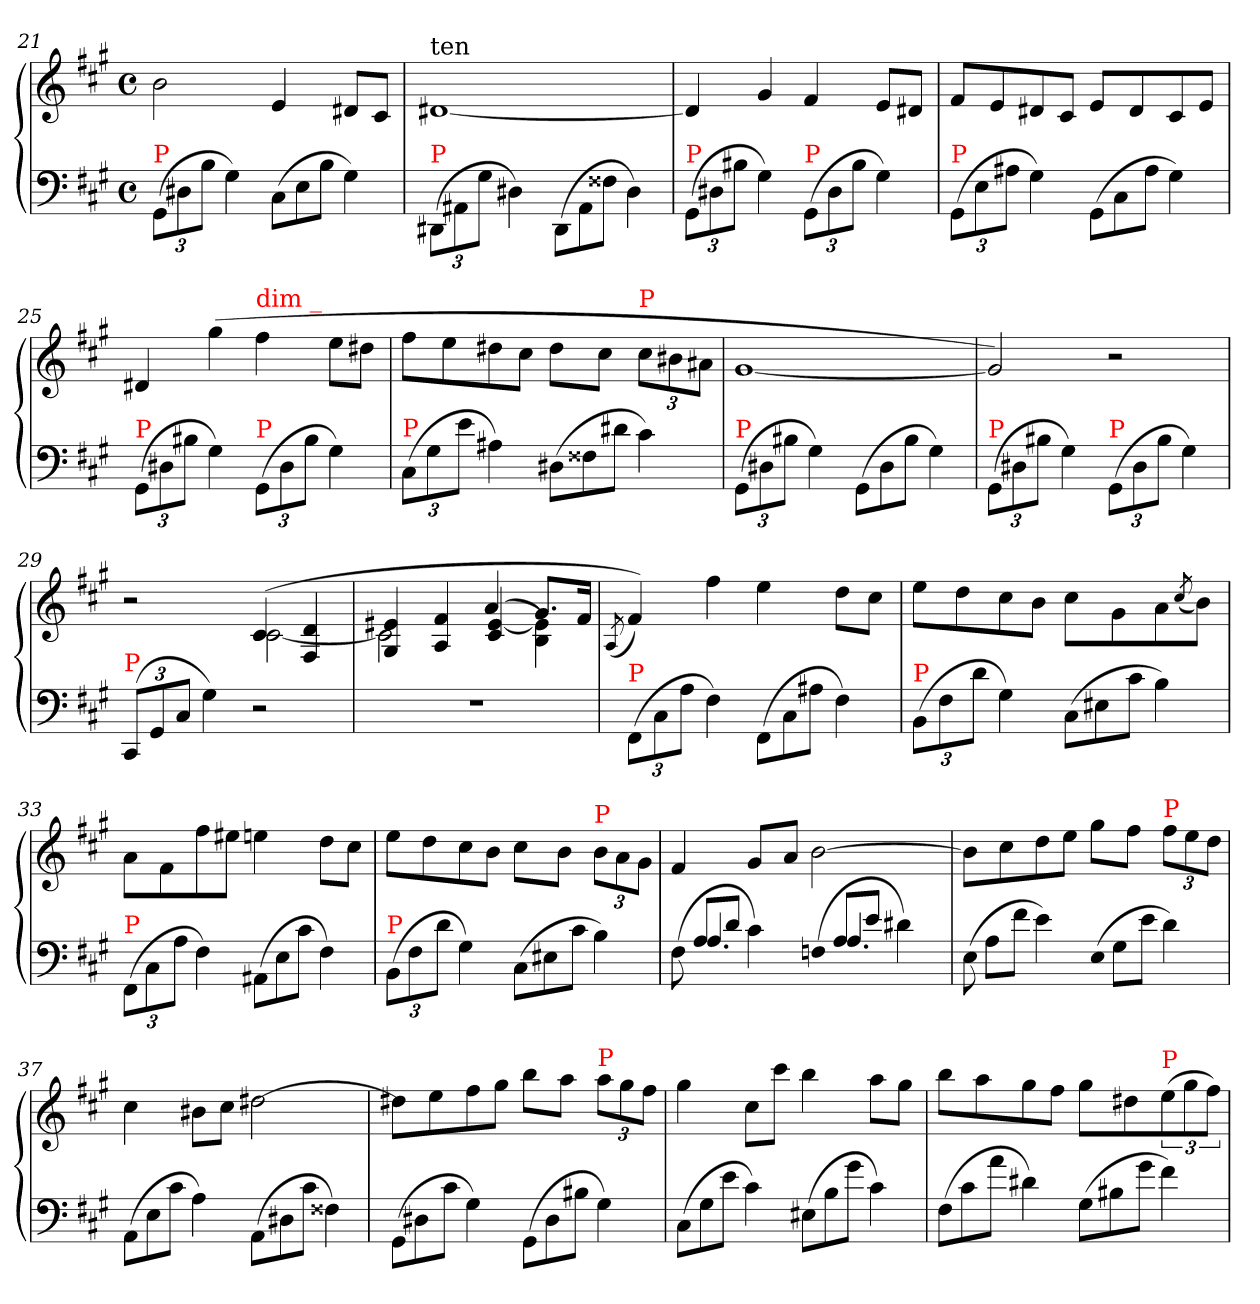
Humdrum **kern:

**kern	**kern
*part1	*part1
*staff2	*staff1
*clefF4	*clefG2
*k[f#c#g#]	*k[f#c#g#]
*f#:	*f#:
*M4/4	*M4/4
*met(c)	*met(c)
*Xbrackettup	*
=21	=21
!LO:TX:a:color=red:t=P	!
(>12GG#L	2b
12D#X	.
12BJ	.
4G#)	.
*Xtuplet	*
(>12C#L	4e
12E	.
12BJ	.
4G#)	8d#XL
.	8c#J
=22	=22
*tuplet	*
!	!LO:TX:a:t=ten
!LO:TX:a:color=red:t=P	!
(>12DD#X\L	[1d#X
12AA#X	.
12G#J	.
4D#X)	.
*Xtuplet	*
(>12DD#\L	.
12AA#	.
12F##XJ	.
4D#)	.
=23	=23
*tuplet	*
!LO:TX:a:color=red:t=P	!
(>12GG#L	4d#]
12D#X	.
12B#XJ	.
4G#)	4g#
!LO:TX:a:color=red:t=P	!
(>12GG#L	4f#
12D#	.
12B#J	.
4G#)	8eL
.	8d#J
=24	=24
!LO:TX:a:color=red:t=P	!
(>12GG#L	8f#L
12E	.
.	8e
12A#XJ	.
4G#)	8d#X
.	8c#J
*Xtuplet	*
(>12GG#\L	8eL
12C#	.
.	8d#
12A#J	.
4G#)	8c#
.	8eJ
=25	=25
*tuplet	*
!LO:TX:a:color=red:t=P	!
(>12GG#L	4d#X
12D#X	.
12B#XJ	.
4G#)	(>4gg#
!	!LO:TX:a:color=red:t=dim _
!LO:TX:a:color=red:t=P	!
(>12GG#L	4ff#
12D#	.
12B#J	.
4G#)	8eeL
.	8dd#J
=26	=26
!LO:TX:a:color=red:t=P	!
(>12C#L	8ff#L
12G#	.
.	8ee
12eJ	.
4A#X)	8dd#X
.	8cc#J
*Xtuplet	*
(>12D#XL	8dd#L
12F##X	.
.	8cc#J
12d#J	.
*	*Xbrackettup
!	!LO:TX:a:color=red:t=P
4c#)	12cc#L
.	12b#X
.	12a#XJ
=27	=27
*tuplet	*
!LO:TX:a:color=red:t=P	!
(>12GG#L	[1g#
12D#X	.
12B#XJ	.
4G#)	.
*Xtuplet	*
(>12GG#L	.
12D#	.
12B#J	.
4G#)	.
=28	=28
*tuplet	*
!LO:TX:a:color=red:t=P	!
(>12GG#L	2g#])
12D#X	.
12B#XJ	.
4G#)	.
!LO:TX:a:color=red:t=P	!
(>12GG#L	2r
12D#	.
12B#J	.
4G#)	.
=29	=29
*	*^
!LO:TX:a:color=red:t=P	!	!
(12CC#L	2r	2ryy
12GG#	.	.
12C#J	.	.
4G#)	.	.
2r	(>4c#	[2c#
.	4d/ 4F#/	.
=30	=30	=30
1r	4e#X/ 4G#/	2c#]
.	4f#/ 4A/	.
.	4a	(<[4e#/ 4c#/
.	8.g#L	4e#] 4B)
.	16f#Jk	.
*	*v	*v
=31	=31
.	(<8qA/
!LO:TX:a:color=red:t=P	!
(>12FF#\L	4f#))
12C#	.
12AJ	.
4F#)	4ff#
*Xtuplet	*
(>12FF#\L	4ee
12C#	.
12A#XJ	.
4F#)	8ddL
.	8cc#J
=32	=32
*tuplet	*
!LO:TX:a:color=red:t=P	!
(>12BBL	8eeL
12F#	.
.	8dd
12dJ	.
4G#)	8cc#
.	8bJ
*Xtuplet	*
(12C#L	8cc#\L
12E#X	.
.	8g#
12c#J	.
4B)	8a
.	(8qcc#/
.	8bJ)
=33	=33
*tuplet	*
!LO:TX:a:color=red:t=P	!
(>12FF#\L	8aL
12C#	.
.	8f#
12AJ	.
4F#)	8ff#
.	8ee#XJ
*Xtuplet	*
(>12AA#XL	4een
12E	.
12c#J	.
4F#)	8ddL
.	8cc#J
=34	=34
*tuplet	*
!LO:TX:a:color=red:t=P	!
(>12BBL	8eeL
12F#	.
.	8dd
12dJ	.
4G#)	8cc#
.	8bJ
*Xtuplet	*
(>12C#L	8cc#L
12E#X	.
.	8bJ
12c#J	.
!	!LO:TX:a:color=red:t=P
4B)	12b\L
.	12a
.	12g#J
=35	=35
!LO:N:vis=2	!
*^	*
(>12F#\	12ryy	4f#
12AL	6.A/	.
12dJ	.	.
4c#\)	.	8g#L
.	6ryy	.
.	.	8aJ
!LO:N:vis=2	!	!
(12Fn\	12ryy	[2b
12AL	6.A/	.
12eJ	.	.
4d#X\)	.	.
.	6ryy	.
=36	=36	=36
!LO:N:vis=2	!	!
*v	*v	*
(12E	8bL]
12AL	.
.	8cc#
12f#J	.
4e)	8dd
.	8eeJ
!LO:N:vis=2	!
(12E	8gg#L
12G#L	.
.	8ff#J
12eJ	.
!	!LO:TX:a:color=red:t=P
4d)	12ff#L
.	12ee
.	12ddJ
=37	=37
(>12AAL	4cc#
12E	.
12c#J	.
4A)	8b#XL
.	8cc#J
(>12AAL	[2dd#X
12D#X	.
12c#J	.
4F##X)	.
=38	=38
(>12GG#L	8dd#XL]
12D#X	.
.	8ee
12c#J	.
4G#)	8ff#
.	8gg#J
(>12GG#L	8bbL
12D#	.
.	8aaJ
12B#XJ	.
!	!LO:TX:a:color=red:t=P
4G#)	12aaL
.	12gg#
.	12ff#J
=39	=39
(12C#L	4gg#
12G#	.
12eJ	.
4c#)	8cc#L
.	8ccc#J
(>12E#XL	4bb
12B	.
12g#J	.
4c#)	8aaL
.	8gg#J
=40	=40
(>12F#L	8bbL
12c#	.
.	8aa
12aJ	.
4d#X)	8gg#
.	8ff#J
(12G#L	8gg#L
12B#X	.
.	8dd#X
12g#J	.
*	*brackettup
!	!LO:TX:a:color=red:t=P
4f#)	(12ee
.	12gg#
.	12ff#J)
=	=
*-	*-
